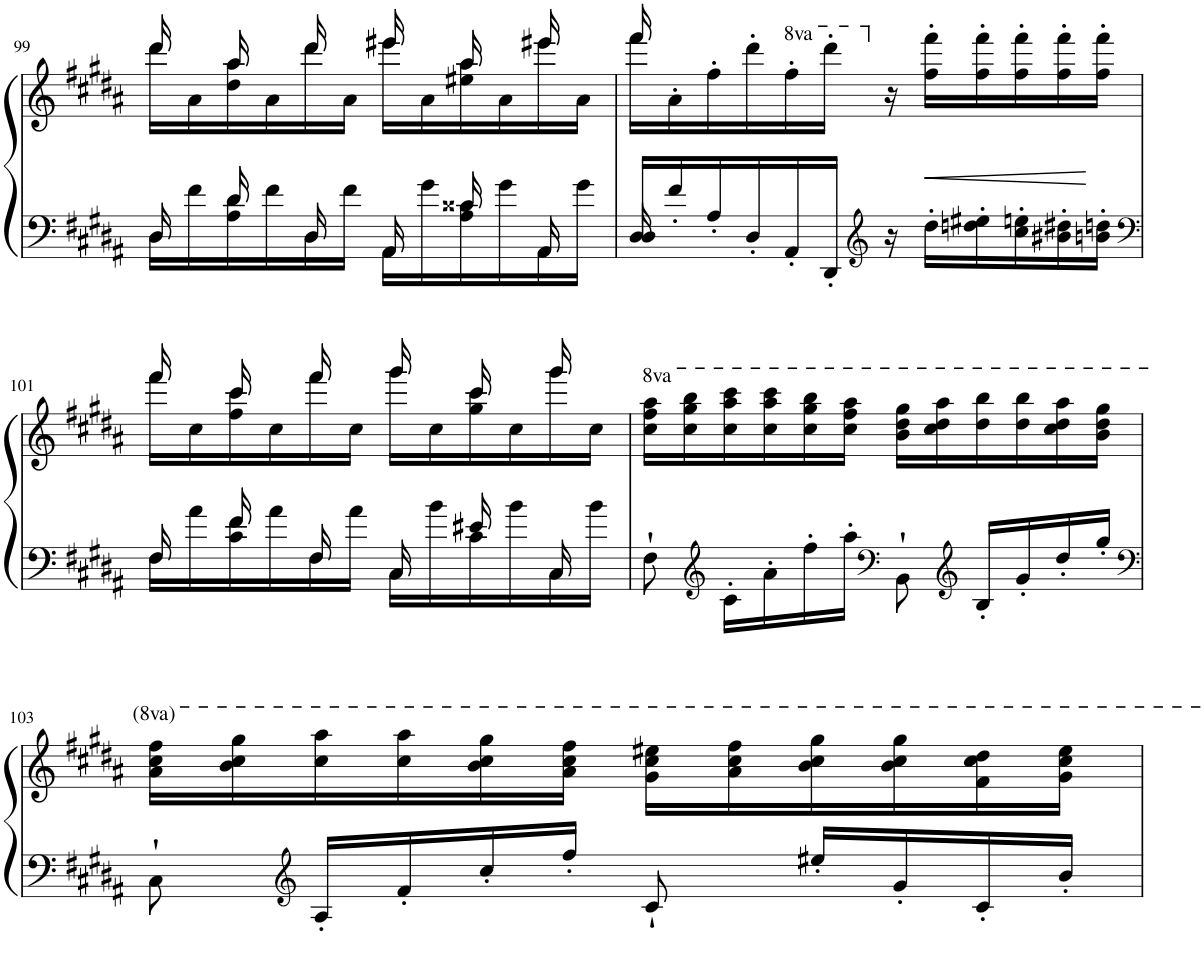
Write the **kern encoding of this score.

**kern	**kern	**dynam
*part1	*part1	*part1
*staff2	*staff1	*staff1/2
*I"Piano	*	*
*I'Pno	*	*
!!LO:PB:g=z
*clefF4	*clefG2	*
*k[f#c#g#d#a#]	*k[f#c#g#d#a#]	*
*M6/8	*M6/8	*
=99	=99	=99
*^	*^	*
16D#'/	16D#'\LL	16ddd#'/	16ddd#'\LL	.
16ryy	16f#'\	16ryy	16a#'\	.
16d#'/	16A#\' 16d#\'	16aa#'/	16dd#\' 16aa#\'	.
16ryy	16f#'\	16ryy	16a#'\	.
16D#'/	16D#'\	16ddd#'/	16ddd#'\	.
16ryy	16f#'\JJ	16ryy	16a#'\JJ	.
16AA#'/	16AA#'\LL	16eee#X'/	16eee#X'\LL	.
16ryy	16g#'\	16ryy	16a#'\	.
16c##X'/	16A#\' 16c##\'	16aa#'/	16ee#X\' 16aa#\'	.
16ryy	16g#'\	16ryy	16a#'\	.
16AA#'/	16AA#'\	16eee#X'/	16eee#X'\	.
16ryy	16g#'\JJ	16ryy	16a#'\JJ	.
=100	=100	=100	=100	=100
16D#'/LL	16D#'/	16fff#'\LL	16fff#'/	.
16f#'/	2ryy	16a#'\	2ryy	.
16A#'/	.	16ff#'\	.	.
16D#'/	.	16ddd#'\	.	.
*	*	*8va	*	*
16AA#'/	.	16fff#'\	.	.
16DD#'/JJ	.	16dddd#'\JJ	.	.
*clefG2	*	*	*	*
*	*	*X8va	*	*
16r	.	16r	.	.
!	!	!	!	!LO:HP:b
16dd#'\LL	.	16ff#\' 16fff#\'LL	.	<
16ddn\' 16ee#X\'	.	16ff#\' 16fff#\'	.	.
16cc#\' 16een\'	8.ryy	16ff#\' 16fff#\'	8.ryy	.
16b#X\' 16dd#X\'	.	16ff#\' 16fff#\'	.	.
16bn\' 16ddn\'JJ	.	16ff#\' 16fff#\'JJ	.	[
!!LO:LB:g=z	!!
=101	=101	=101	=101	=101
*clefF4	*	*	*	*
16F#'/	16F#'\LL	16fff#'/	16fff#'\LL	.
16ryy	16a#'\	16ryy	16cc#'\	.
16f#'/	16c#\' 16f#\'	16ccc#'/	16ff#\' 16ccc#\'	.
16ryy	16a#'\	16ryy	16cc#'\	.
16F#'/	16F#'\	16fff#'/	16fff#'\	.
16ryy	16a#'\JJ	16ryy	16cc#'\JJ	.
16C#'/	16C#'\LL	16ggg#'/	16ggg#'\LL	.
16ryy	16b'\	16ryy	16cc#'\	.
16e#X'/	16c#'\	16ccc#'/	16gg#\' 16ccc#\'	.
16ryy	16b'\	16ryy	16cc#'\	.
16C#'/	16C#'\	16ggg#'/	16ggg#'\	.
16ryy	16b'\JJ	16ryy	16cc#'\JJ	.
*v	*v	*	*	*
*	*v	*v	*
=102	=102	=102
8F#'`\	16ccc#\' 16fff#\' 16aaa#\'LL	.
.	16ccc#\' 16ggg#\' 16bbb\'	.
*clefG2	*	*
16c#'\LL	16ccc#\' 16aaa#\' 16cccc#\'	.
16a#'\	16ccc#\' 16aaa#\' 16cccc#\'	.
16ff#'\	16ccc#\' 16ggg#\' 16bbb\'	.
16aa#'\JJ	16ccc#\' 16fff#\' 16aaa#\'JJ	.
*clefF4	*	*
8BB'`\	16bb\' 16ddd#\' 16ggg#\'LL	.
.	16ccc#\' 16ddd#\' 16aaa#\'	.
*clefG2	*	*
16B'/LL	16ddd#\' 16bbb\'	.
16g#'/	16ddd#\' 16bbb\'	.
16dd#'/	16ccc#\' 16ddd#\' 16aaa#\'	.
16gg#'/JJ	16bb\' 16ddd#\' 16ggg#\'JJ	.
!!LO:LB:g=z
=103	=103	=103
*clefF4	*	*
8C#'`\	16aa#\' 16ccc#\' 16fff#\'LL	.
.	16bb\' 16ccc#\' 16ggg#\'	.
*clefG2	*	*
16A#'/LL	16ccc#\' 16aaa#\'	.
16f#'/	16ccc#\' 16aaa#\'	.
16cc#'/	16bb\' 16ccc#\' 16ggg#\'	.
16ff#'/JJ	16aa#\' 16ccc#\' 16fff#\'JJ	.
8c#'`/	16gg#\' 16ccc#\' 16eee#X\'LL	.
.	16aa#\' 16ccc#\' 16fff#\'	.
16ee#X'/LL	16bb\' 16ccc#\' 16ggg#\'	.
16g#'/	16bb\' 16ccc#\' 16ggg#\'	.
16c#'/	16ff#\' 16ccc#\' 16ddd#\'	.
16b'/JJ	16gg#\' 16ccc#\' 16eee#\'JJ	.
=	=	=
*-	*-	*-
